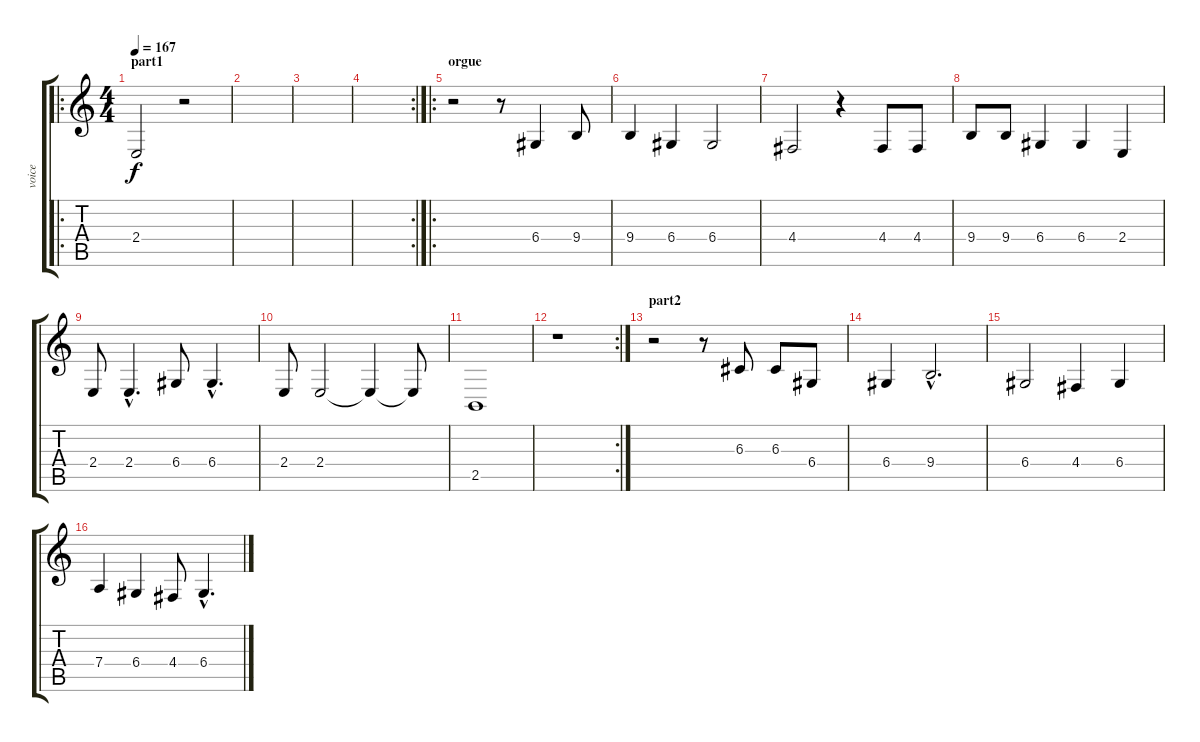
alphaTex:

\track ("voice" "voice") {instrument pad1newage}
\staff {score tabs}
\tuning (E4 B3 G3 D3 A2 E2) {hide}
\ro
\ts (4 4)
\section ("" "part1")
\tempo 167
\clef g2
\ks c
2.4.2{dy f} r.2 |
|
|
\rc 2
|
\ro
\section ("" "orgue")
r.2 r.8 6.4.4 9.4.8 |
9.4.4 6.4.4 6.4.2 |
4.4.2 r.4 4.4.8 4.4.8 |
9.4.8 9.4.8 6.4.4 6.4.4 2.4.4 |
2.4.8 2.4{hac}.4{d} 6.4.8 6.4{hac}.4{d} |
2.4.8 2.4.2 2.4{t}.4 2.4{t}.8 |
2.5.1 |
\rc 2
r.1 |
\section ("" "part2")
r.2 r.8 6.3.8 6.3.8 6.4.8 |
6.4.4 9.4{hac}.2{d} |
6.4.2 4.4.4 6.4.4 |
7.4.4 6.4.4 4.4.8 6.4{hac}.4{d}
